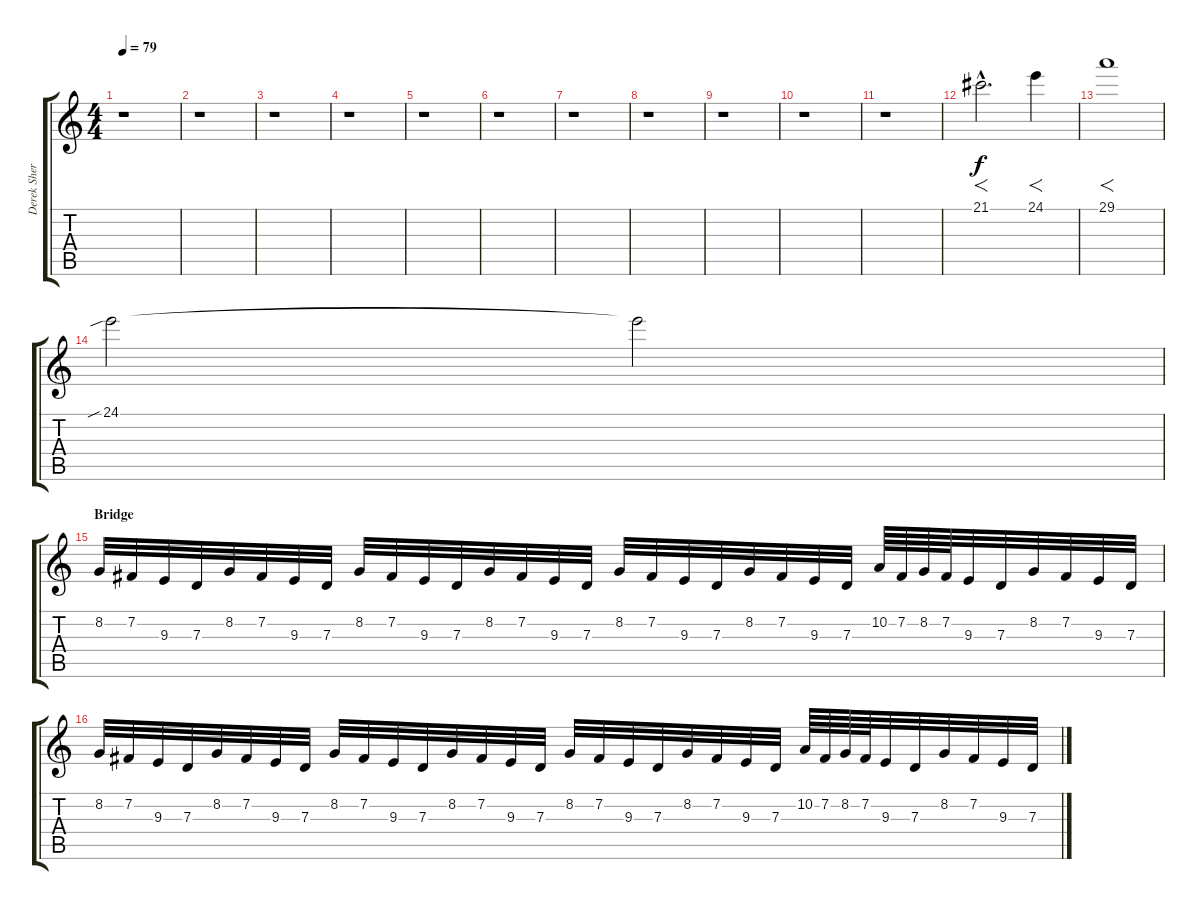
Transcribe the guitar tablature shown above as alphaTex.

\track ("Derek Sherinian (Right Hand)" "Derek Sher") {instrument harmonica}
\staff {score tabs}
\tuning (E4 B3 G3 D3 A2 E2) {hide}
\ts (4 4)
\tempo 79
\clef g2
\ks c
r.1{dy f} |
r.1 |
r.1 |
r.1 |
r.1 |
r.1 |
r.1 |
r.1 |
r.1 |
r.1 |
r.1 |
21.1{hac}.2{f d volume 12 instrument lead1square} 24.1.4{f} |
29.1.1{f} |
24.1{sib}.2 24.1{t}.2{volume 0} |
\section ("" "Bridge")
8.2.32{volume 0 instrument lead1square} 7.2.32{volume 9} 9.3.32 7.3.32 8.2.32 7.2.32 9.3.32 7.3.32 8.2.32 7.2.32 9.3.32 7.3.32 8.2.32 7.2.32 9.3.32 7.3.32 8.2.32 7.2.32 9.3.32 7.3.32 8.2.32 7.2.32 9.3.32 7.3.32 10.2.64 7.2.64 8.2.64 7.2.64 9.3.32 7.3.32 8.2.32 7.2.32 9.3.32 7.3.32 |
8.2.32 7.2.32 9.3.32 7.3.32 8.2.32 7.2.32 9.3.32 7.3.32 8.2.32 7.2.32 9.3.32 7.3.32 8.2.32 7.2.32 9.3.32 7.3.32 8.2.32 7.2.32 9.3.32 7.3.32 8.2.32 7.2.32 9.3.32 7.3.32 10.2.64 7.2.64 8.2.64 7.2.64 9.3.32 7.3.32 8.2.32 7.2.32 9.3.32 7.3.32
